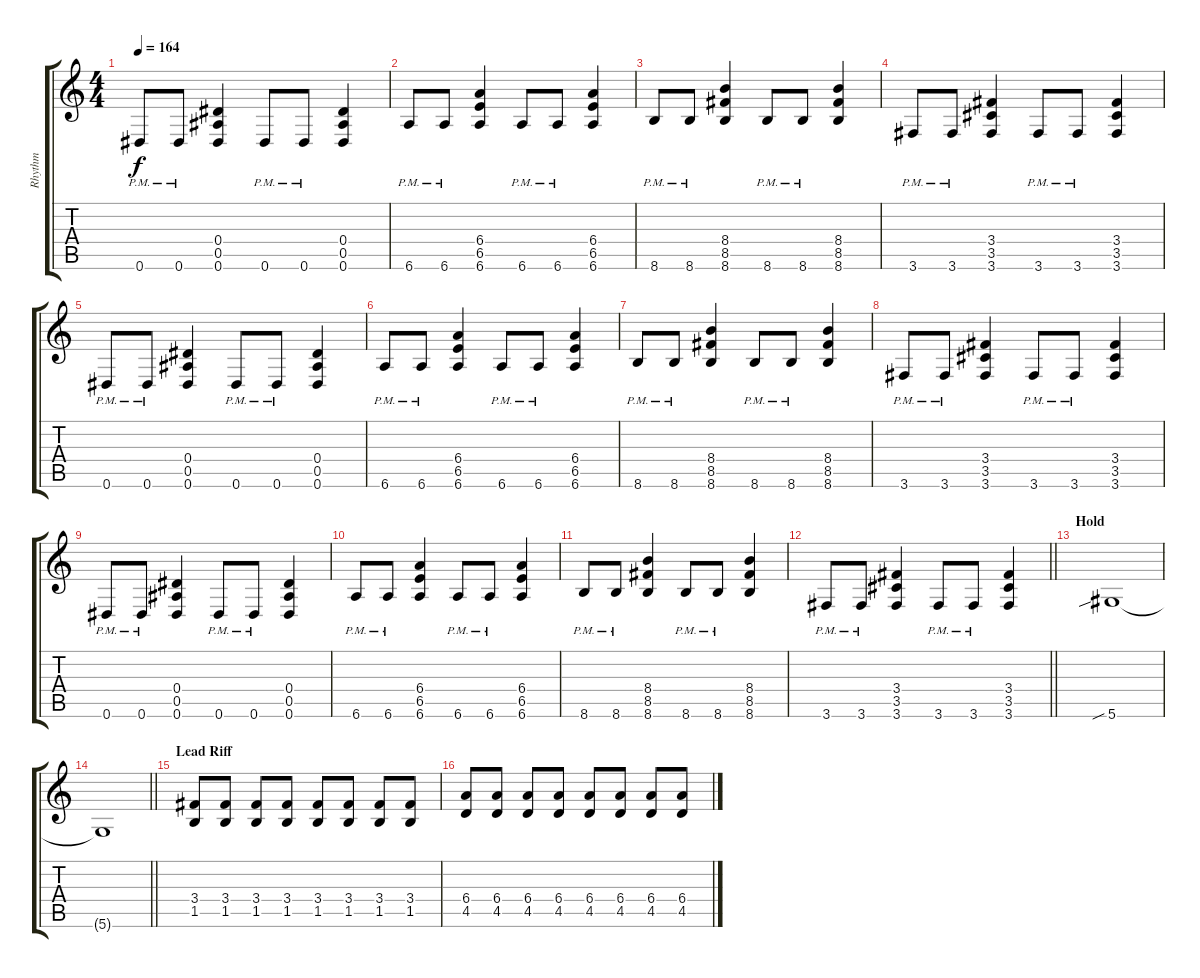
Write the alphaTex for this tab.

\track ("Rhythm" "Rhythm") {instrument overdrivenguitar}
\staff {score tabs}
\tuning (F4 C4 Ab3 Eb3 Bb2 Eb2) {hide}
\ts (4 4)
\tempo 164
\clef g2
\ks c
0.6{pm}.8{dy f} 0.6{pm}.8 (0.4 0.5 0.6).4 0.6{pm}.8 0.6{pm}.8 (0.4 0.5 0.6).4 |
6.6{pm}.8 6.6{pm}.8 (6.4 6.5 6.6).4 6.6{pm}.8 6.6{pm}.8 (6.4 6.5 6.6).4 |
8.6{pm}.8 8.6{pm}.8 (8.4 8.5 8.6).4 8.6{pm}.8 8.6{pm}.8 (8.4 8.5 8.6).4 |
3.6{pm}.8 3.6{pm}.8 (3.4 3.5 3.6).4 3.6{pm}.8 3.6{pm}.8 (3.4 3.5 3.6).4 |
0.6{pm}.8 0.6{pm}.8 (0.4 0.5 0.6).4 0.6{pm}.8 0.6{pm}.8 (0.4 0.5 0.6).4 |
6.6{pm}.8 6.6{pm}.8 (6.4 6.5 6.6).4 6.6{pm}.8 6.6{pm}.8 (6.4 6.5 6.6).4 |
8.6{pm}.8 8.6{pm}.8 (8.4 8.5 8.6).4 8.6{pm}.8 8.6{pm}.8 (8.4 8.5 8.6).4 |
3.6{pm}.8 3.6{pm}.8 (3.4 3.5 3.6).4 3.6{pm}.8 3.6{pm}.8 (3.4 3.5 3.6).4 |
0.6{pm}.8 0.6{pm}.8 (0.4 0.5 0.6).4 0.6{pm}.8 0.6{pm}.8 (0.4 0.5 0.6).4 |
6.6{pm}.8 6.6{pm}.8 (6.4 6.5 6.6).4 6.6{pm}.8 6.6{pm}.8 (6.4 6.5 6.6).4 |
8.6{pm}.8 8.6{pm}.8 (8.4 8.5 8.6).4 8.6{pm}.8 8.6{pm}.8 (8.4 8.5 8.6).4 |
\barLineRight lightlight
3.6{pm}.8 3.6{pm}.8 (3.4 3.5 3.6).4 3.6{pm}.8 3.6{pm}.8 (3.4 3.5 3.6).4 |
\section ("" "Hold")
5.6{sib}.1 |
\barLineRight lightlight
5.6{t}.1 |
\section ("" "Lead Riff")
(3.4 1.5).8 (3.4 1.5).8 (3.4 1.5).8 (3.4 1.5).8 (3.4 1.5).8 (3.4 1.5).8 (3.4 1.5).8 (3.4 1.5).8 |
(6.4 4.5).8 (6.4 4.5).8 (6.4 4.5).8 (6.4 4.5).8 (6.4 4.5).8 (6.4 4.5).8 (6.4 4.5).8 (6.4 4.5).8
